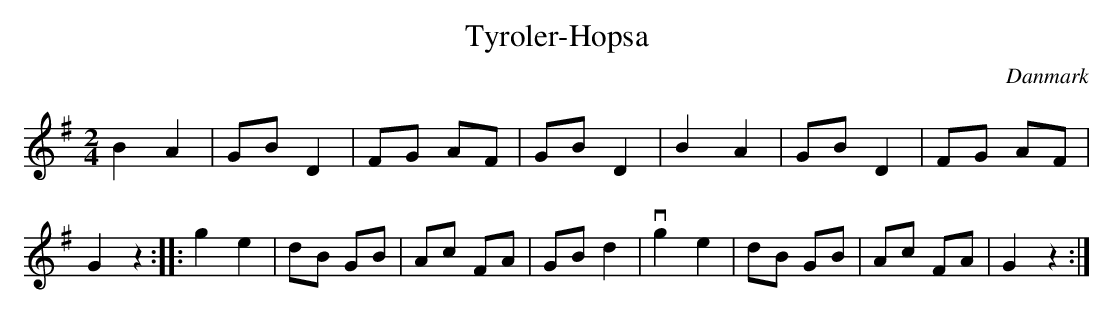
X:1
T: Tyroler-Hopsa
O:Danmark
M: 2/4
L: 1/8
K: G
B2 A2|GB D2|FG AF|GB D2|B2 A2|GB D2|FG AF|G2 z2:|\
|:g2 e2|dB GB|Ac FA|GB d2|!downbow!g2 e2|dB GB|Ac FA|G2 z2:|
